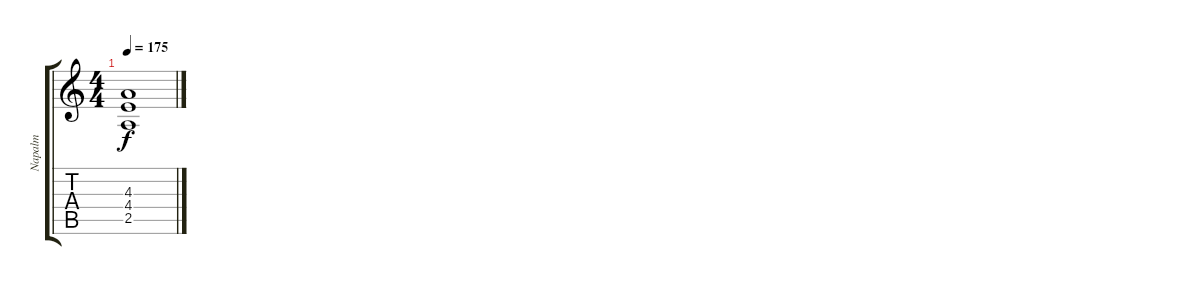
\track ("Napalm" "Napalm") {instrument distortionguitar}
\staff {score tabs}
\tuning (D4 A3 F3 C3 G2 D2) {hide}
\ts (4 4)
\tempo 175
\clef g2
\ks c
(4.3{t} 4.4{t} 2.5{t}).1{dy f}
